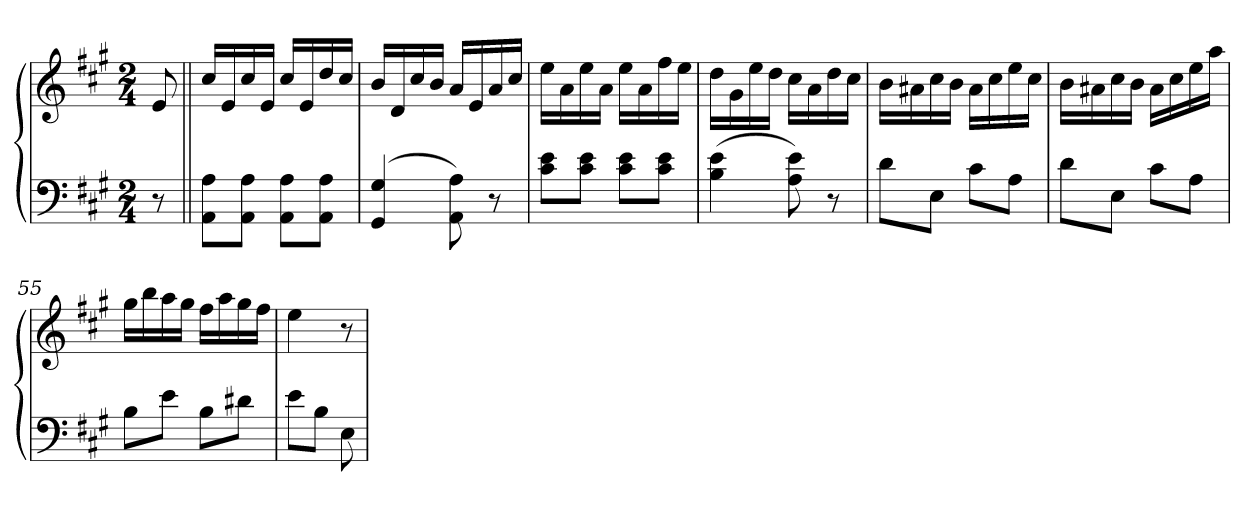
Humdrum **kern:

**kern	**kern
*part1	*part1
*staff2	*staff1
*clefF4	*clefG2
*k[f#c#g#]	*k[f#c#g#]
*A:	*A:
*M2/4	*M2/4
=	=
8r	8e
=49||	=49||
8AA 8AL	16cc#LL
.	16e
8AA 8AJ	16cc#
.	16eJJ
8AA 8AL	16cc#LL
.	16e
8AA 8AJ	16dd
.	16cc#JJ
=50	=50
(4GG# 4G#	16bLL
.	16d
.	16cc#
.	16bJJ
8AA 8A)	16aLL
.	16e
8r	16a
.	16cc#JJ
=51	=51
8c# 8eL	16eeLL
.	16a
8c# 8eJ	16ee
.	16aJJ
8c# 8eL	16eeLL
.	16a
8c# 8eJ	16ff#
.	16eeJJ
=52	=52
(4B 4e	16ddLL
.	16g#
.	16ee
.	16ddJJ
8A 8e)	16cc#LL
.	16a
8r	16dd
.	16cc#JJ
=53	=53
8dL	16bLL
.	16a#X
8EJ	16cc#
.	16bJJ
8c#L	16a#LL
.	16cc#
8AJ	16ee
.	16cc#JJ
=54	=54
8dL	16bLL
.	16a#X
8EJ	16cc#
.	16bJJ
8c#L	16a#LL
.	16cc#
8AJ	16ee
.	16aaJJ
=55	=55
8BL	16gg#LL
.	16bb
8eJ	16aa
.	16gg#JJ
8BL	16ff#LL
.	16aa
8d#XJ	16gg#
.	16ff#JJ
=56	=56
8eL	4ee
8BJ	.
8E	8r
=	=
*-	*-
